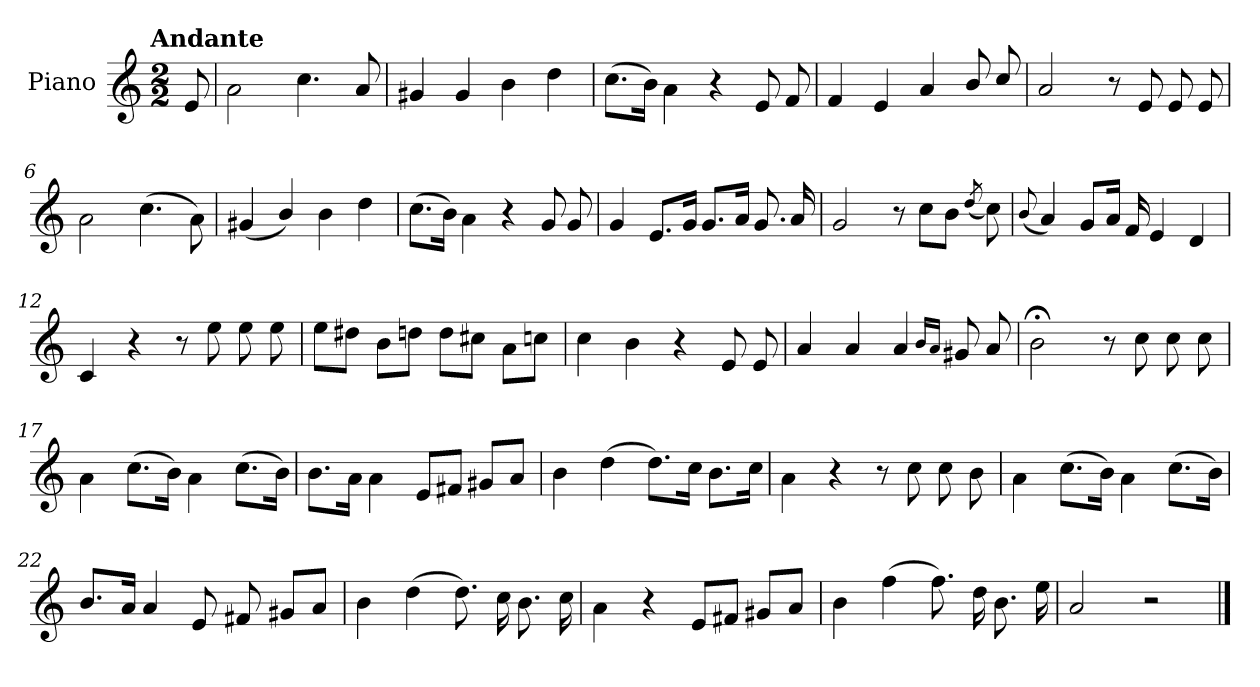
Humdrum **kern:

**kern
*part1
*staff1
*I"Piano
*I'Pno.
*clefG2
*k[]
!!LO:TX:omd:t=Andante
*M2/2
*MM92
=
8e/
=1
2a\
4.cc\
8a/
=2
4g#X/
4g#/
4b\
4dd\
=3
(>8.cc\L
16b\Jk)
4a\
4r
8e/
8f/
=4
4f/
4e/
4a/
8b/
8cc/
!!LO:LB:g=z
=5
2a/
8r
8e/
8e/
8e/
=6
2a\
(>4.cc\
8a\)
=7
(<4g#X/
4b/)
4b\
4dd\
=8
(>8.cc\L
16b\Jk)
4a\
4r
8g/
8g/
=9
4g/
8.e/L
16g/Jk
8.g/L
16a/Jk
8.g/
16a/
!!LO:LB:g=z
=10
2g/
8r
8cc\L
8b\J
(<8qdd/
8cc\)
=11
(<8qqb/
4a/)
8g/L
16a/Jk
16f/
4e/
4d/
=12
4c/
4r
8r
8ee\
8ee\
8ee\
=13
8ee\L
8dd#X\J
8b\L
8ddn\J
8dd\L
8cc#X\J
8a\L
8ccn\J
=14
4cc\
4b\
4r
8e/
8e/
!!LO:LB:g=z
=15
4a/
4a/
4a/
16qqb/LL
16qqa/JJ
8g#X/
8a/
=16
2b;<\
8r
8cc\
8cc\
8cc\
=17
4a\
(>8.cc\L
16b\Jk)
4a\
(>8.cc\L
16b\Jk)
=18
8.b\L
16a\Jk
4a\
8e/L
8f#X/J
8g#X/L
8a/J
!!LO:LB:g=z
=19
4b\
(>4dd\
8.dd\L)
16cc\Jk
8.b\L
16cc\Jk
=20
4a\
4r
8r
8cc\
8cc\
8b\
=21
4a\
(>8.cc\L
16b\Jk)
4a\
(>8.cc\L
16b\Jk)
=22
8.b/L
16a/Jk
4a/
8e/
8f#X/
8g#X/L
8a/J
!!LO:LB:g=z
=23
4b\
(>4dd\
8.dd\)
16cc\
8.b\
16cc\
=24
4a\
4r
8e/L
8f#X/J
8g#X/L
8a/J
=25
4b\
(>4ff\
8.ff\)
16dd\
8.b\
16ee\
=26
2a/
2r
==
*-
